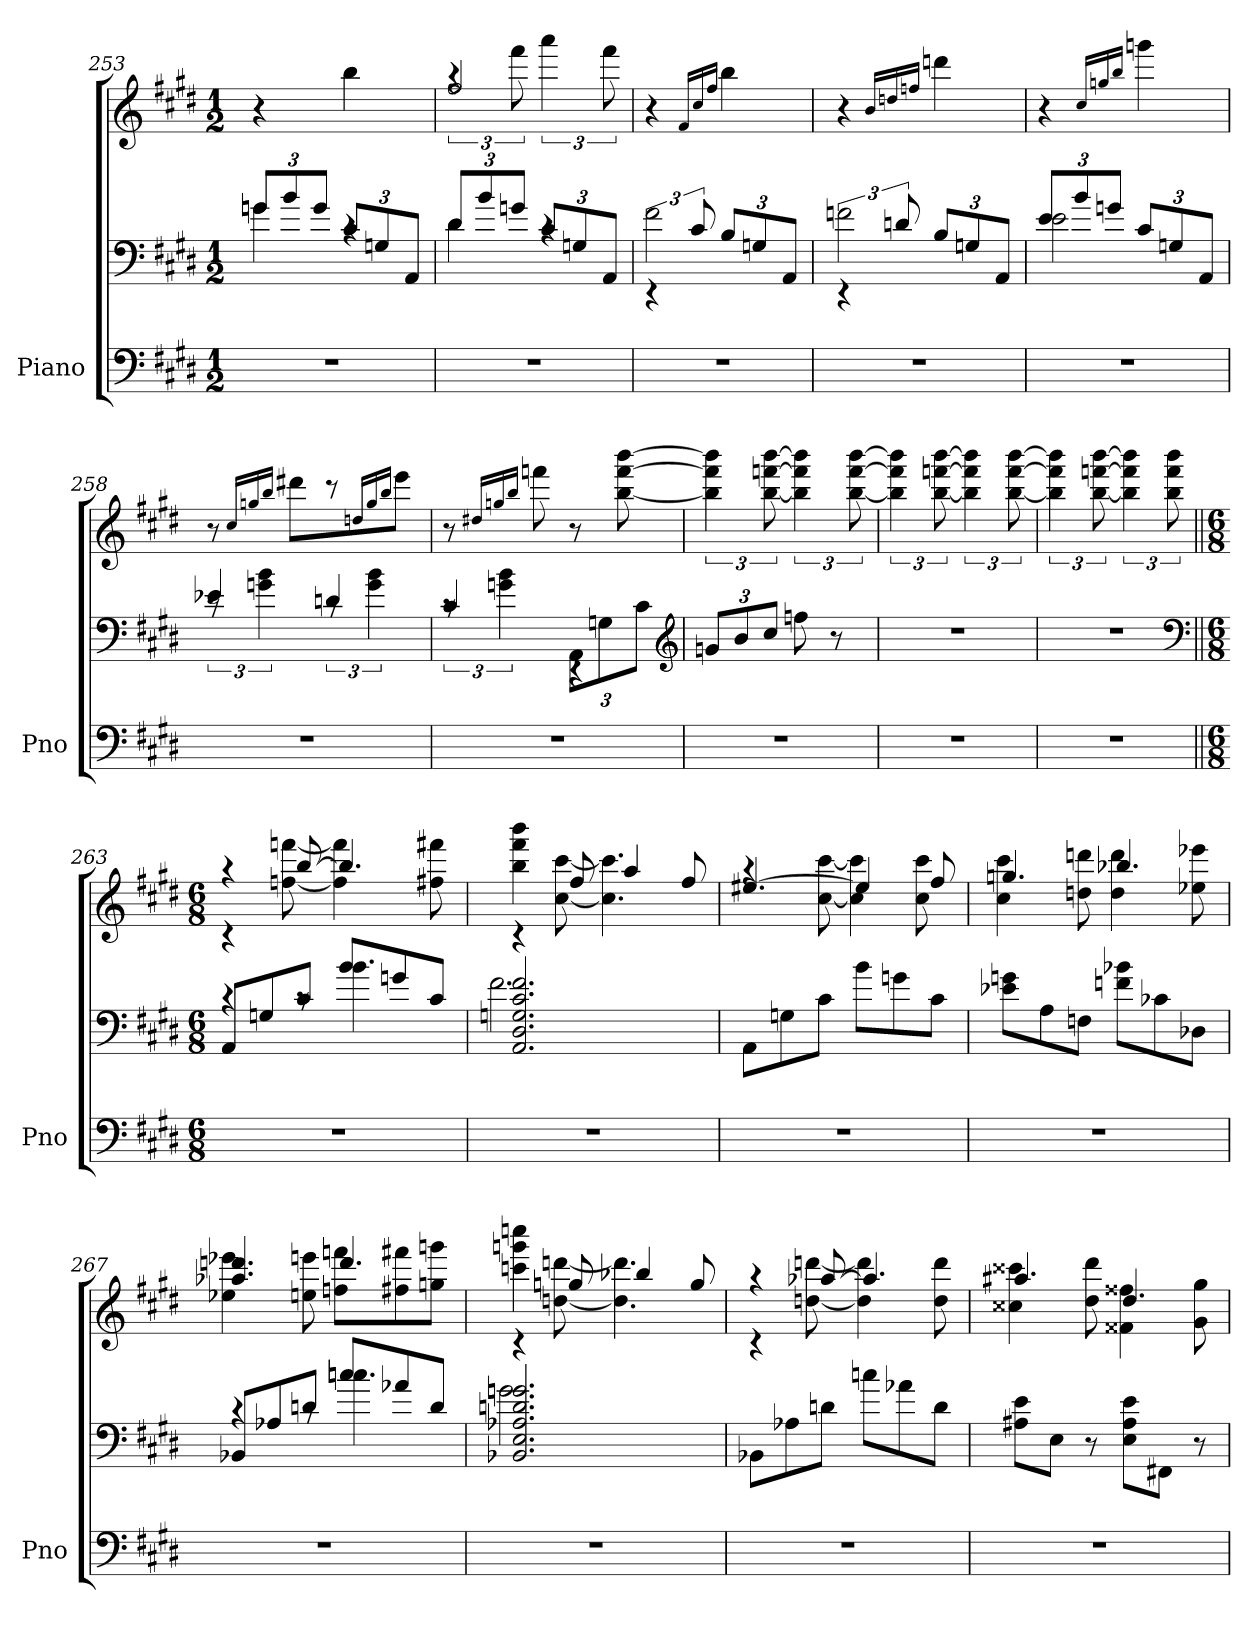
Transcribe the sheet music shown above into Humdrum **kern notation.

**kern	**kern	**kern
*part1	*part1	*part1
*staff3	*staff2	*staff1
*I"Piano	*	*
*I'Pno	*	*
*clefF4	*clefF4	*clefG2
*k[f#c#g#d#]	*k[f#c#g#d#]	*k[f#c#g#d#]
*M1/2	*M1/2	*M1/2
=253	=253	=253
*	*^	*
2r	12gnL	4gn	4r
.	12b	.	.
.	12gJ	.	.
.	12c#L	4rc	4bb
.	12Gn	.	.
.	12AAJ	.	.
=254	=254	=254	=254
*	*	*	*^
2r	12d#L	4d#	2ff#	6raa
.	12b	.	.	.
.	12gnJ	.	.	12fff#
.	12c#L	4rc	.	6aaa
.	12Gn	.	.	.
.	12AAJ	.	.	12fff#
*	*	*	*v	*v
=255	=255	=255	=255
2r	6rEE	2f#	4r
.	12c#	.	.
.	.	.	16qqf#/LL
.	.	.	16qqcc#/
.	.	.	16qqff#/JJ
.	12BL	.	4bb
.	12Gn	.	.
.	12AAJ	.	.
=256	=256	=256	=256
2r	6rEE	2fn	4r
.	12dn	.	.
.	.	.	16qqb/LL
.	.	.	16qqddn/
.	.	.	16qqffn/JJ
.	12BL	.	4dddn
.	12Gn	.	.
.	12AAJ	.	.
=257	=257	=257	=257
2r	12eL	2e	4r
.	12b	.	.
.	12gnJ	.	.
.	.	.	16qqcc#/LL
.	.	.	16qqggn/
.	.	.	16qqbb/JJ
.	12c#L	.	4gggn
.	12Gn	.	.
.	12AAJ	.	.
=258	=258	=258	=258
2r	4e-X	12rc	8r
.	.	6gn 6b	.
.	.	.	16qqcc#/LL
.	.	.	16qqggn/
.	.	.	16qqbb/JJ
.	.	.	8ddd#XL
.	4dn	12rc	8r
.	.	6g 6b	.
.	.	.	16qqddn/LL
.	.	.	16qqgg/
.	.	.	16qqbb/JJ
.	.	.	8eeeJ
=259	=259	=259	=259
2r	4c#	12rc	8r
.	.	6gn 6b	.
.	.	.	16qqdd#X/LL
.	.	.	16qqggn/
.	.	.	16qqbb/JJ
.	.	.	8fffn
.	4rEE	12AAL	8r
.	.	12Gn	.
.	.	.	[8bb [8fff [8bbb
.	.	12c#J	.
*	*v	*v	*
*	*clefG2	*
=260	=260	=260
2r	12gnL	6bb] 6fff] 6bbb]
.	12b	.
.	12cc#J	[12bb [12fffn [12bbb
.	8ffn	6bb] 6fff] 6bbb]
.	8r	.
.	.	[12bb [12fff [12bbb
=261	=261	=261
2r	2r	6bb] 6fff] 6bbb]
.	.	[12bb [12fffn [12bbb
.	.	6bb] 6fff] 6bbb]
.	.	[12bb [12fff [12bbb
=262	=262	=262
2r	2r	6bb] 6fff] 6bbb]
.	.	[12bb [12fffn [12bbb
.	.	6bb] 6fff] 6bbb]
.	.	12bb 12fff 12bbb
*	*clefF4	*
=263||	=263||	=263||
*M6/8	*M6/8	*M6/8
*	*^	*^
2.r	8AAL	4rc	4rc	4raa
.	8Gn	.	.	.
.	8c#J	8rc	[8bb	[8ffn [8fffn
.	8bL	4.b	4.bb]	4ff] 4fff]
.	8gn	.	.	.
.	8c#J	.	.	8ff#X 8fff#X
=264	=264	=264	=264	=264
2.r	2.AA 2.D# 2.Gn 2.c# 2.f#	2.f#	4rc	4bb 4fff# 4bbb
.	.	.	8ff#	[8cc# [8ccc#
.	.	.	4aa	4.cc#] 4.ccc#]
.	.	.	8ff#	.
*	*v	*v	*	*
=265	=265	=265	=265
2.r	8AAL	[4.ee#X	4raa
.	8Gn	.	.
.	8c#J	.	[8cc# [8ccc#
.	8bL	4ee#]	4cc#] 4ccc#]
.	8gn	.	.
.	8c#J	8ff#	8cc# 8ccc#
=266	=266	=266	=266
2.r	8e-X 8gnL	4.ggn	4cc# 4ccc#
.	8A	.	.
.	8FnJ	.	8ddn 8dddn
.	8fn 8b-XL	4.bb-X	4dd 4ddd
.	8c-X	.	.
.	8D-XJ	.	8ee-X 8eee-X
=267	=267	=267	=267
*	*^	*	*
2.r	8BB-XL	4rc	4.aa-X 4.dddn	4ee-X 4eee-X
.	8A-X	.	.	.
.	8dnJ	8rc	.	8een 8eeen
.	8ccnL	4.ccn	4.ddd	8ffn 8fffnL
.	8a-X	.	.	8ff#X 8fff#X
.	8dJ	.	.	8ggn 8gggnJ
=268	=268	=268	=268	=268
2.r	2.BB-X 2.E 2.A-X 2.dn 2.gn	2.gn	4rc	4cccn 4gggn 4ccccn
.	.	.	8ggn	[8ddn [8dddn
.	.	.	4bb-X	4.dd] 4.ddd]
.	.	.	8gg	.
*	*v	*v	*	*
=269	=269	=269	=269
2.r	8BB-XL	4rc	4raa
.	8A-X	.	.
.	8dnJ	[8aa-X	[8ddn [8dddn
.	8ccnL	4.aa-]	4dd] 4ddd]
.	8a-X	.	.
.	8dJ	.	8dd 8ddd
=270	=270	=270	=270
2.r	8A#X 8eL	4.aa#X	4cc##X 4ccc##X
.	8EJ	.	.
.	8r	.	8dd# 8ddd#
.	8E 8A# 8eL	4.dd#	4f##X 4ff##X
.	8FF#XJ	.	.
.	8r	.	8g# 8gg#
*	*	*v	*v
=	=	=
*-	*-	*-
